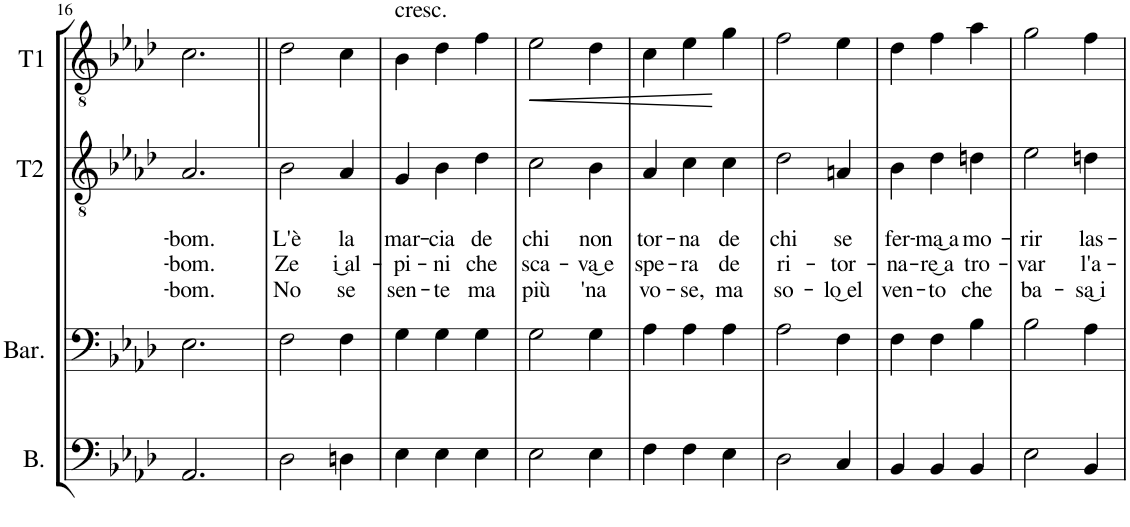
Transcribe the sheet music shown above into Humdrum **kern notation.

**kern	**kern	**kern	**text	**text	**text	**text	**kern	**dynam
*part4	*part3	*part2	*part2	*part2	*part2	*part2	*part1	*part1
*staff4	*staff3	*staff2	*staff2	*staff2	*staff2	*staff2	*staff1	*staff1
*I"Basso	*I"Baritono	*I"Tenore II	*	*	*	*	*I"Tenore I	*
*I'B.	*I'Bar.	*I'T2	*	*	*	*	*I'T1	*
!!LO:PB:g=z
*clefF4	*clefF4	*clefGv2	*	*	*	*	*clefGv2	*
*k[b-e-a-d-]	*k[b-e-a-d-]	*k[b-e-a-d-]	*	*	*	*	*k[b-e-a-d-]	*
*M3/4	*M3/4	*M3/4	*	*	*	*	*M3/4	*
=16	=16	=16	=16	=16	=16	=16	=16	=16
!	!	!	!	!LO:LY:b	!LO:LY:b	!LO:LY:b	!	!
2.AA-/	2.E-\	2.A-/	.	-bom.	-bom.	-bom.	2.c\	.
=17||	=17||	=17||	=17||	=17||	=17||	=17||	=17||	=17||
!	!	!	!	!LO:LY:b	!LO:LY:b	!LO:LY:b	!	!
2D-\	2F\	2B-\	.	L'è	Ze	No	2d-\	.
!	!	!	!	!LO:LY:b	!LO:LY:b	!LO:LY:b	!	!
4Dn\	4F\	4A-/	.	la	i͜ al-	se	4c\	.
=18	=18	=18	=18	=18	=18	=18	=18	=18
!	!	!	!	!	!	!	!LO:TX:a:t=cresc.	!
!	!	!	!	!LO:LY:b	!LO:LY:b	!LO:LY:b	!	!
4E-\	4G\	4G/	.	mar-	-pi-	sen-	4B-\	.
!	!	!	!	!LO:LY:b	!LO:LY:b	!LO:LY:b	!	!
4E-\	4G\	4B-\	.	-cia	-ni	-te	4d-\	.
!	!	!	!	!LO:LY:b	!LO:LY:b	!LO:LY:b	!	!
4E-\	4G\	4d-\	.	de	che	ma	4f\	.
=19	=19	=19	=19	=19	=19	=19	=19	=19
!	!	!	!	!LO:LY:b	!LO:LY:b	!LO:LY:b	!	!LO:HP:b
2E-\	2G\	2c\	.	chi	sca-	più	2e-\	<
!	!	!	!	!LO:LY:b	!LO:LY:b	!LO:LY:b	!	!
4E-\	4G\	4B-\	.	non	-va͜ e	'na	4d-\	.
=20	=20	=20	=20	=20	=20	=20	=20	=20
!	!	!	!	!LO:LY:b	!LO:LY:b	!LO:LY:b	!	!
4F\	4A-\	4A-/	.	tor-	spe-	vo-	4c\	.
!	!	!	!	!LO:LY:b	!LO:LY:b	!LO:LY:b	!	!
4F\	4A-\	4c\	.	-na	-ra	-se,	4e-\	.
!	!	!	!	!LO:LY:b	!LO:LY:b	!LO:LY:b	!	!
4E-\	4A-\	4c\	.	de	de	ma	4g\	[
=21	=21	=21	=21	=21	=21	=21	=21	=21
!	!	!	!	!LO:LY:b	!LO:LY:b	!LO:LY:b	!	!
2D-\	2A-\	2d-\	.	chi	ri-	so-	2f\	.
!	!	!	!	!LO:LY:b	!LO:LY:b	!LO:LY:b	!	!
4C/	4F\	4An/	.	se	-tor-	-lo͜ el	4e-\	.
=22	=22	=22	=22	=22	=22	=22	=22	=22
!	!	!	!	!LO:LY:b	!LO:LY:b	!LO:LY:b	!	!
4BB-/	4F\	4B-\	.	fer-	-na-	ven-	4d-\	.
!	!	!	!	!LO:LY:b	!LO:LY:b	!LO:LY:b	!	!
4BB-/	4F\	4d-\	.	-ma͜ a	-re͜ a	-to	4f\	.
!	!	!	!	!LO:LY:b	!LO:LY:b	!LO:LY:b	!	!
4BB-/	4B-\	4dn\	.	mo-	tro-	che	4a-\	.
=23	=23	=23	=23	=23	=23	=23	=23	=23
!	!	!	!	!LO:LY:b	!LO:LY:b	!LO:LY:b	!	!
2E-\	2B-\	2e-\	.	-rir	-var	ba-	2g\	.
!	!	!	!	!LO:LY:b	!LO:LY:b	!LO:LY:b	!	!
4BB-/	4A-\	4dn\	.	las-	l'a-	-sa͜ i	4f\	.
=	=	=	=	=	=	=	=	=
*-	*-	*-	*-	*-	*-	*-	*-	*-
